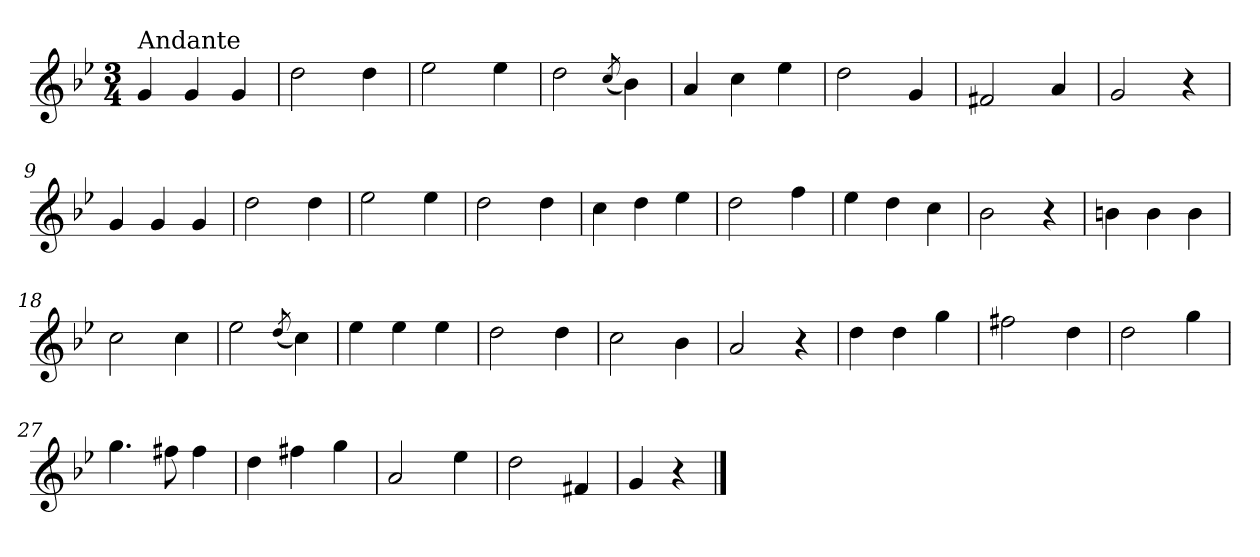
**kern
*part1
*staff1
*clefG2
*k[b-e-]
*g:
*M3/4
=1
!LO:TX:a:t=Andante
4g/
4g/
4g/
=2
2dd\
4dd\
=3
2ee-\
4ee-\
=4
2dd\
(<8qcc/
4b-\)
=5
4a/
4cc\
4ee-\
=6
2dd\
4g/
=7
2f#X/
4a/
!!LO:LB:g=z
=8
2g/
4r
=9
4g/
4g/
4g/
=10
2dd\
4dd\
=11
2ee-\
4ee-\
=12
2dd\
4dd\
=13
4cc\
4dd\
4ee-\
=14
2dd\
4ff\
=15
4ee-\
4dd\
4cc\
!!LO:LB:g=z
=16
2b-\
4r
=17
4bn\
4b\
4b\
=18
2cc\
4cc\
=19
2ee-\
(<8qdd/
4cc\)
=20
4ee-\
4ee-\
4ee-\
=21
2dd\
4dd\
=22
2cc\
4b-\
=23
2a/
4r
!!LO:LB:g=z
=24
4dd\
4dd\
4gg\
=25
2ff#X\
4dd\
=26
2dd\
4gg\
=27
4.gg\
8ff#X\
4ff#\
=28
4dd\
4ff#X\
4gg\
=29
2a/
4ee-\
=30
2dd\
4f#X/
=31
4g/
4r
==
*-
